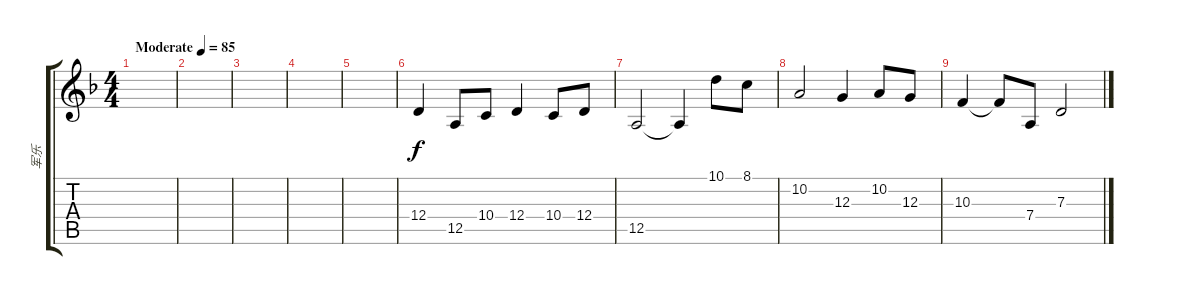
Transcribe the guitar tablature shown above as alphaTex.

\track ("军乐" "军乐") {instrument tuba}
\staff {score tabs}
\tuning (E4 B3 G3 D3 A2 E2) {hide}
\ts (4 4)
\tempo (85 "Moderate")
\clef g2
\ks f
|
|
|
|
|
12.4.4 12.5.8 10.4.8 12.4.4 10.4.8 12.4.8 |
12.5.2 12.5{t}.4 10.1.8 8.1.8 |
10.2.2 12.3.4 10.2.8 12.3.8 |
10.3.4 10.3{t}.8 7.4.8 7.3.2
